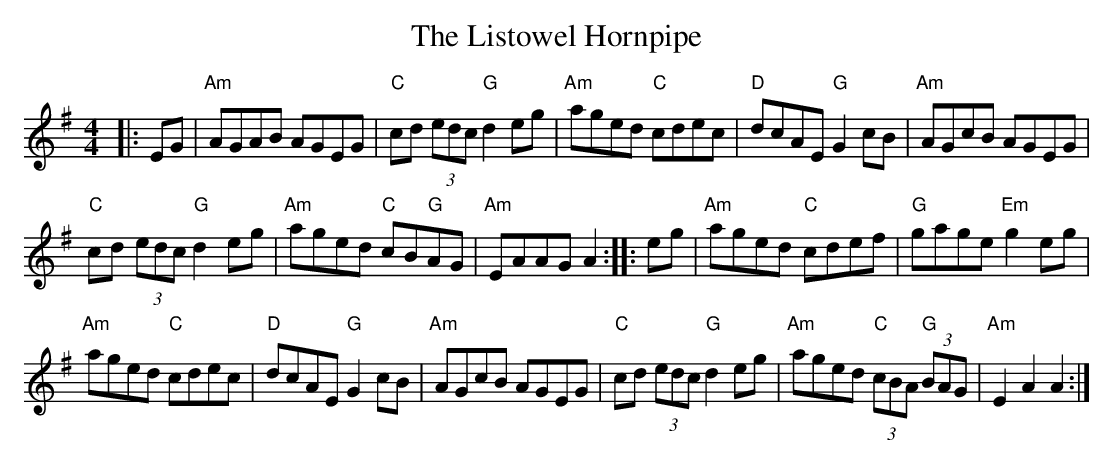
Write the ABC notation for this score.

X:1
T:The Listowel Hornpipe
M:4/4
L:1/8
K:G
|:EG|"Am"AGAB AGEG|"C"cd (3edc "G"d2 eg|"Am"aged "C"cdec|\
"D"dcAE "G"G2 cB|"Am"AGcB AGEG|
"C"cd (3edc "G"d2 eg|"Am"aged "C"cB"G"AG|"Am"EAAG A2:||:eg|"Am"aged "C"cdef|\
"G"gage "Em"g2 eg|
"Am"aged "C"cdec|"D"dcAE "G"G2 cB|"Am"AGcB AGEG|\
"C"cd (3edc "G"d2 eg|"Am"aged "C"(3cBA "G"(3BAG|"Am"E2 A2 A2:|
